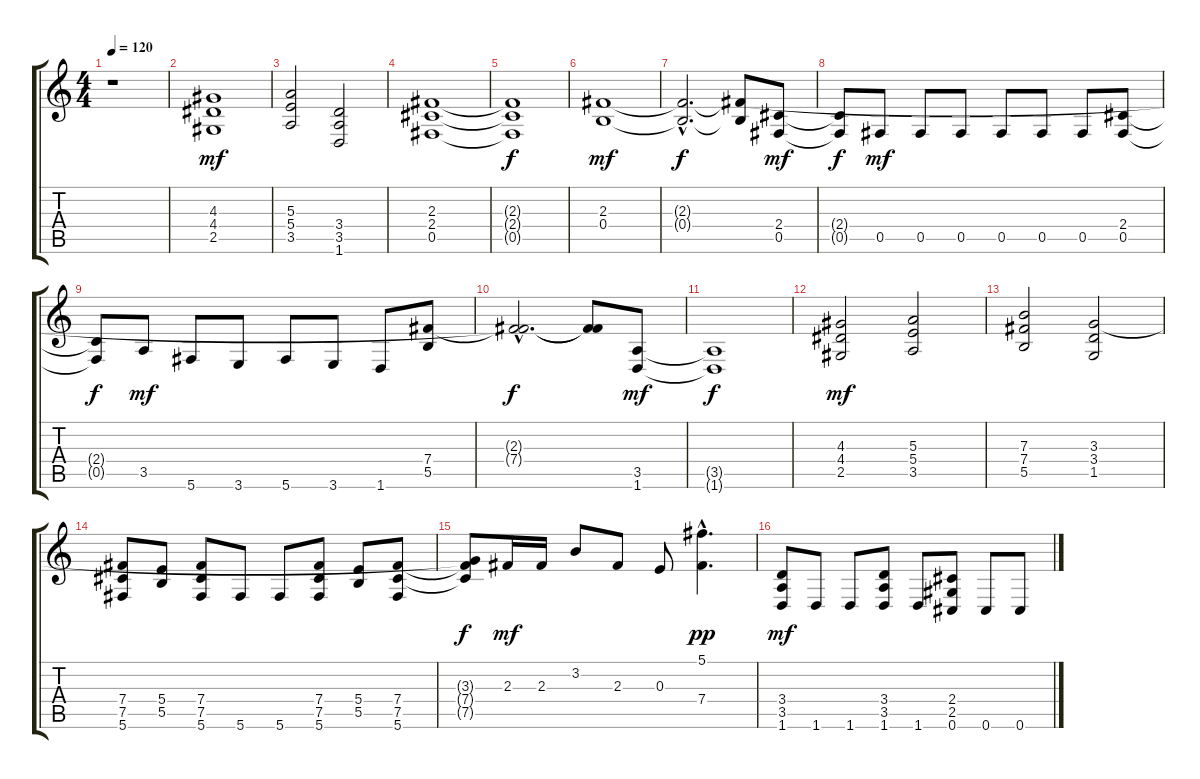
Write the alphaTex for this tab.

\track "" {instrument distortionguitar}
\staff {score tabs}
\tuning (Db4 Ab3 E3 B2 Gb2 Db2) {hide}
\ts (4 4)
\tempo 120
\clef g2
\ks c
r.1{dy f} |
(4.3 4.4 2.5).1{dy mf} |
(5.3 5.4 3.5).2 (3.4 3.5 1.6).2 |
(2.3 2.4 0.5).1 |
(2.3{t} 2.4{t} 0.5{t}).1{dy f} |
(2.3 0.4).1{dy mf} |
(2.3{hac t} 0.4{hac t}).2{d dy f} (2.3{t} 0.4{t}).8 (2.4 0.5).8{dy mf} |
(2.4{t} 0.5{t}).8{dy f} 0.5.8{dy mf} 0.5.8 0.5.8 0.5.8 0.5.8 0.5.8 (2.4 0.5).8 |
(2.4{t} 0.5{t}).8{dy f} 3.5.8{dy mf} 5.6.8 3.6.8 5.6.8 3.6.8 1.6.8 (7.4 5.5).8 |
(2.3{hac t} 7.4{hac t}).2{d dy f} (2.3{t} 7.4{t}).8 (3.5 1.6).8{dy mf} |
(3.5{t} 1.6{t}).1{dy f} |
(4.3 4.4 2.5).2{dy mf} (5.3 5.4 3.5).2 |
(7.3 7.4 5.5).2 (3.3 3.4 1.5).2 |
(7.4 7.5 5.6).8 (5.4 5.5).8 (7.4 7.5 5.6).8 5.6.8 5.6.8 (7.4 7.5 5.6).8 (5.4 5.5).8 (7.4 7.5 5.6).8 |
(3.3{t} 7.4{t} 7.5{t}).8{dy f} 2.3.16{dy mf} 2.3.16 3.2.8 2.3.8 0.3.8 (5.1{hac} 7.4{hac}).4{d dy pp} |
(3.4 3.5 1.6).8{dy mf} 1.6.8 1.6.8 (3.4 3.5 1.6).8 1.6.8 (2.4 2.5 0.6).8 0.6.8 0.6.8
